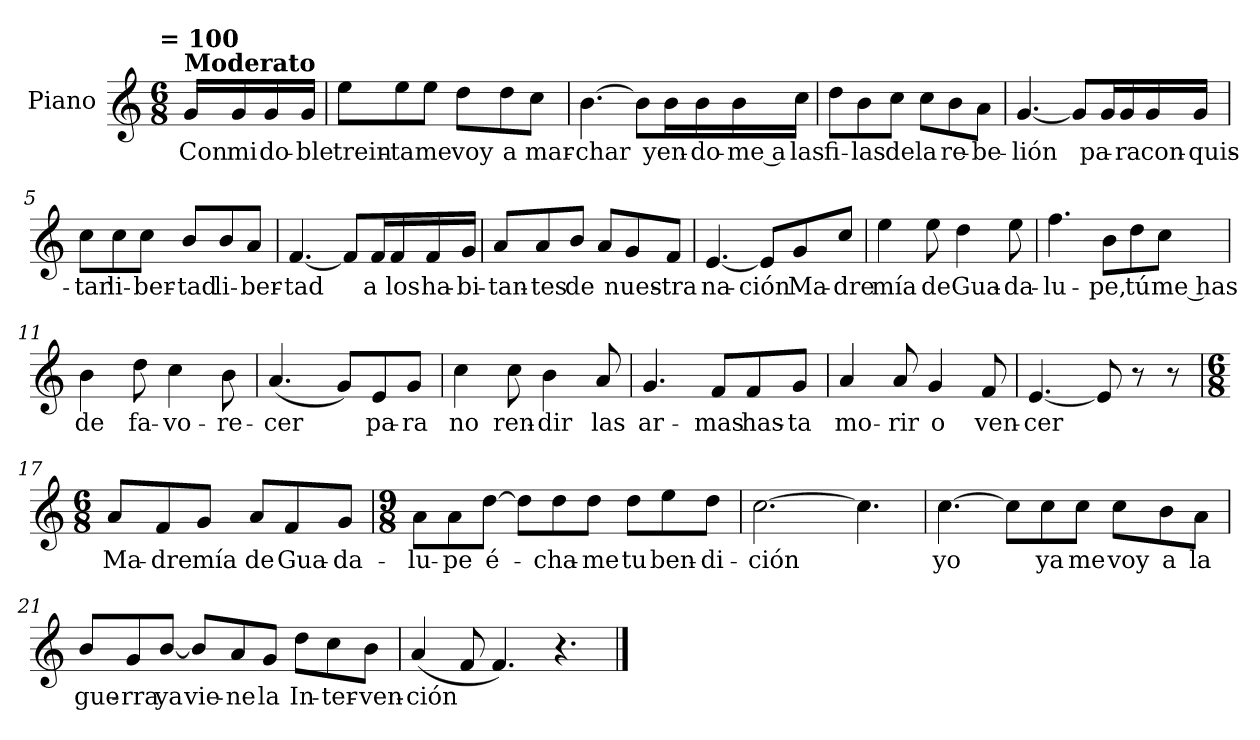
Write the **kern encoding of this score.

**kern	**text
*part1	*part1
*staff1	*staff1
*I"Piano	*
*I'Pno.	*
*clefG2	*
*k[]	*
!!LO:TX:omd:t= = 100
*M6/8	*
*MM100	*
=	=
!LO:TX:a:B:t=Moderato	!
16g/LL	Con
16g/	mi
16g/	do-
16g/JJ	-ble
=1	=1
8ee\L	trein-
8ee\	-ta
8ee\J	me
8dd\L	voy
8dd\	a
8cc\J	mar-
=2	=2
[4.b\	-char
8b\L]	.
16b\L	yen-
16b\	-do-
16b\	-me a
16cc\JJ	las
=3	=3
8dd\L	fi-
8b\	-las
8cc\J	de
8cc\L	la
8b\	re-
8a\J	-be-
=4	=4
[4.g/	-lión
8g/L]	.
16g/L	pa-
16g/	-ra
16g/	con-
16g/JJ	-quis-
=5	=5
8cc\L	-tar
8cc\	li-
8cc\J	-ber-
8b/L	-tad
8b/	li-
8a/J	-ber-
=6	=6
[4.f/	-tad
8f/L]	.
16f/L	a
16f/	los
16f/	ha-
16g/JJ	-bi-
=7	=7
8a/L	-tan-
8a/	-tes
8b/J	de
8a/L	.
8g/	nues-
8f/J	-tra
=8	=8
[4.e/	na-
8e/L]	-ción
8g/	Ma-
8cc/J	-dre
=9	=9
4ee\	mía
8ee\	de
4dd\	Gua-
8ee\	-da-
=10	=10
4.ff\	-lu-
8b\L	-pe,
8dd\	tú
8cc\J	me has
=11	=11
4b\	de
8dd\	fa-
4cc\	-vo-
8b\	-re-
=12	=12
(4.a/	-cer
8g/L)	.
8e/	pa-
8g/J	-ra
=13	=13
4cc\	no
8cc\	ren-
4b\	-dir
8a/	las
=14	=14
4.g/	ar-
8f/L	-mas
8f/	has-
8g/J	-ta
=15	=15
4a/	mo-
8a/	-rir
4g/	o
8f/	ven-
=16	=16
[4.e/	-cer
8e/]	.
8r	.
8r	.
=17	=17
*M6/8	*
8a/L	Ma-
8f/	-dre
8g/J	mía
8a/L	de
8f/	Gua-
8g/J	-da-
=18	=18
*M9/8	*
8a\L	-lu-
8a\	-pe
[8dd\J	é-
8dd\L]	.
8dd\	-cha-
8dd\J	-me
8dd\L	tu
8ee\	ben-
8dd\J	-di-
=19	=19
[2.cc\	-ción
4.cc\]	.
=20	=20
[4.cc\	yo
8cc\L]	.
8cc\	ya
8cc\J	me
8cc\L	voy
8b\	a
8a\J	la
=21	=21
8b/L	gue-
8g/	-rra
[8b/J	ya
8b/L]	vie-
8a/	-ne
8g/J	la
8dd\L	In-
8cc\	-ter-
8b\J	-ven-
=22	=22
(<4a/	-ción
8f/	.
4.f/)	.
4.r	.
==	==
*-	*-
